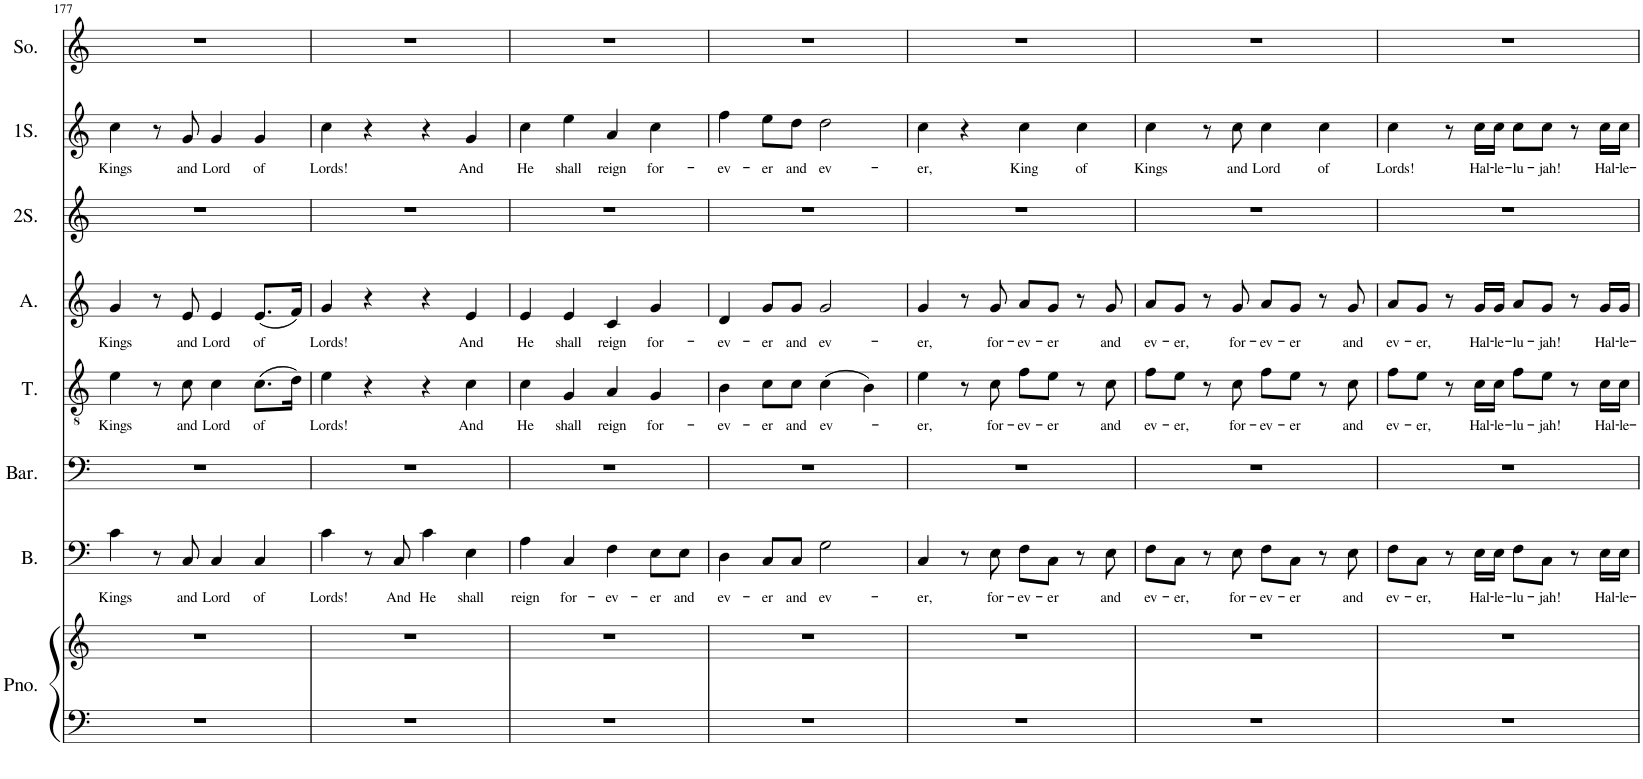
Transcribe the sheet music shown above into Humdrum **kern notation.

**kern	**kern	**kern	**text	**kern	**kern	**text	**kern	**text	**kern	**kern	**text	**kern
*part8	*part8	*part7	*part7	*part6	*part5	*part5	*part4	*part4	*part3	*part2	*part2	*part1
*staff9	*staff8	*staff7	*staff7	*staff6	*staff5	*staff5	*staff4	*staff4	*staff3	*staff2	*staff2	*staff1
*I"Piano	*	*I"Bass	*	*I"Baritone	*I"Tenor	*	*I"Alto	*	*I"2.Soprano	*I"1.Soprano	*	*I"Solo
*I'Pno.	*	*I'B.	*	*I'Bar.	*I'T.	*	*I'A.	*	*I'2S.	*I'1S.	*	*I'So.
!!LO:PB:g=z
*clefF4	*clefG2	*clefF4	*	*clefF4	*clefGv2	*	*clefG2	*	*clefG2	*clefG2	*	*clefG2
*k[]	*k[]	*k[]	*	*k[]	*k[]	*	*k[]	*	*k[]	*k[]	*	*k[]
*M4/4	*M4/4	*M4/4	*	*M4/4	*M4/4	*	*M4/4	*	*M4/4	*M4/4	*	*M4/4
=177	=177	=177	=177	=177	=177	=177	=177	=177	=177	=177	=177	=177
!	!	!	!LO:LY:b	!	!	!LO:LY:b	!	!LO:LY:b	!	!	!LO:LY:b	!
1r	1r	4c\	Kings	1r	4e\	Kings	4g/	Kings	1r	4cc\	Kings	1r
.	.	8r	.	.	8r	.	8r	.	.	8r	.	.
!	!	!	!LO:LY:b	!	!	!LO:LY:b	!	!LO:LY:b	!	!	!LO:LY:b	!
.	.	8C/	and	.	8c\	and	8e/	and	.	8g/	and	.
!	!	!	!LO:LY:b	!	!	!LO:LY:b	!	!LO:LY:b	!	!	!LO:LY:b	!
.	.	4C/	Lord	.	4c\	Lord	4e/	Lord	.	4g/	Lord	.
!	!	!	!LO:LY:b	!	!	!LO:LY:b	!	!LO:LY:b	!	!	!LO:LY:b	!
.	.	4C/	of	.	(8.c\L	of	(8.e/L	of	.	4g/	of	.
.	.	.	.	.	16d\Jk)	.	16f/Jk)	.	.	.	.	.
=178	=178	=178	=178	=178	=178	=178	=178	=178	=178	=178	=178	=178
!	!	!	!LO:LY:b	!	!	!LO:LY:b	!	!LO:LY:b	!	!	!LO:LY:b	!
1r	1r	4c\	Lords!	1r	4e\	Lords!	4g/	Lords!	1r	4cc\	Lords!	1r
.	.	8r	.	.	4r	.	4r	.	.	4r	.	.
!	!	!	!LO:LY:b	!	!	!	!	!	!	!	!	!
.	.	8C/	And	.	.	.	.	.	.	.	.	.
!	!	!	!LO:LY:b	!	!	!	!	!	!	!	!	!
.	.	4c\	He	.	4r	.	4r	.	.	4r	.	.
!	!	!	!LO:LY:b	!	!	!LO:LY:b	!	!LO:LY:b	!	!	!LO:LY:b	!
.	.	4E\	shall	.	4c\	And	4e/	And	.	4g/	And	.
=179	=179	=179	=179	=179	=179	=179	=179	=179	=179	=179	=179	=179
!	!	!	!LO:LY:b	!	!	!LO:LY:b	!	!LO:LY:b	!	!	!LO:LY:b	!
1r	1r	4A\	reign	1r	4c\	He	4e/	He	1r	4cc\	He	1r
!	!	!	!LO:LY:b	!	!	!LO:LY:b	!	!LO:LY:b	!	!	!LO:LY:b	!
.	.	4C/	for-	.	4G/	shall	4e/	shall	.	4ee\	shall	.
!	!	!	!LO:LY:b	!	!	!LO:LY:b	!	!LO:LY:b	!	!	!LO:LY:b	!
.	.	4F\	-ev-	.	4A/	reign	4c/	reign	.	4a/	reign	.
!	!	!	!LO:LY:b	!	!	!LO:LY:b	!	!LO:LY:b	!	!	!LO:LY:b	!
.	.	8E\L	-er	.	4G/	for-	4g/	for-	.	4cc\	for-	.
!	!	!	!LO:LY:b	!	!	!	!	!	!	!	!	!
.	.	8E\J	and	.	.	.	.	.	.	.	.	.
=180	=180	=180	=180	=180	=180	=180	=180	=180	=180	=180	=180	=180
!	!	!	!LO:LY:b	!	!	!LO:LY:b	!	!LO:LY:b	!	!	!LO:LY:b	!
1r	1r	4D\	ev-	1r	4B\	-ev-	4d/	-ev-	1r	4ff\	-ev-	1r
!	!	!	!LO:LY:b	!	!	!LO:LY:b	!	!LO:LY:b	!	!	!LO:LY:b	!
.	.	8C/L	-er	.	8c\L	-er	8g/L	-er	.	8ee\L	-er	.
!	!	!	!LO:LY:b	!	!	!LO:LY:b	!	!LO:LY:b	!	!	!LO:LY:b	!
.	.	8C/J	and	.	8c\J	and	8g/J	and	.	8dd\J	and	.
!	!	!	!LO:LY:b	!	!	!LO:LY:b	!	!LO:LY:b	!	!	!LO:LY:b	!
.	.	2G\	ev-	.	(4c\	ev-	2g/	ev-	.	2dd\	ev-	.
.	.	.	.	.	4B\)	.	.	.	.	.	.	.
=181	=181	=181	=181	=181	=181	=181	=181	=181	=181	=181	=181	=181
!	!	!	!LO:LY:b	!	!	!LO:LY:b	!	!LO:LY:b	!	!	!LO:LY:b	!
1r	1r	4C/	-er,	1r	4e\	-er,	4g/	-er,	1r	4cc\	-er,	1r
.	.	8r	.	.	8r	.	8r	.	.	4r	.	.
!	!	!	!LO:LY:b	!	!	!LO:LY:b	!	!LO:LY:b	!	!	!	!
.	.	8E\	for-	.	8c\	for-	8g/	for-	.	.	.	.
!	!	!	!LO:LY:b	!	!	!LO:LY:b	!	!LO:LY:b	!	!	!LO:LY:b	!
.	.	8F\L	-ev-	.	8f\L	-ev-	8a/L	-ev-	.	4cc\	King	.
!	!	!	!LO:LY:b	!	!	!LO:LY:b	!	!LO:LY:b	!	!	!	!
.	.	8C\J	-er	.	8e\J	-er	8g/J	-er	.	.	.	.
!	!	!	!	!	!	!	!	!	!	!	!LO:LY:b	!
.	.	8r	.	.	8r	.	8r	.	.	4cc\	of	.
!	!	!	!LO:LY:b	!	!	!LO:LY:b	!	!LO:LY:b	!	!	!	!
.	.	8E\	and	.	8c\	and	8g/	and	.	.	.	.
=182	=182	=182	=182	=182	=182	=182	=182	=182	=182	=182	=182	=182
!	!	!	!LO:LY:b	!	!	!LO:LY:b	!	!LO:LY:b	!	!	!LO:LY:b	!
1r	1r	8F\L	ev-	1r	8f\L	ev-	8a/L	ev-	1r	4cc\	Kings	1r
!	!	!	!LO:LY:b	!	!	!LO:LY:b	!	!LO:LY:b	!	!	!	!
.	.	8C\J	-er,	.	8e\J	-er,	8g/J	-er,	.	.	.	.
.	.	8r	.	.	8r	.	8r	.	.	8r	.	.
!	!	!	!LO:LY:b	!	!	!LO:LY:b	!	!LO:LY:b	!	!	!LO:LY:b	!
.	.	8E\	for-	.	8c\	for-	8g/	for-	.	8cc\	and	.
!	!	!	!LO:LY:b	!	!	!LO:LY:b	!	!LO:LY:b	!	!	!LO:LY:b	!
.	.	8F\L	-ev-	.	8f\L	-ev-	8a/L	-ev-	.	4cc\	Lord	.
!	!	!	!LO:LY:b	!	!	!LO:LY:b	!	!LO:LY:b	!	!	!	!
.	.	8C\J	-er	.	8e\J	-er	8g/J	-er	.	.	.	.
!	!	!	!	!	!	!	!	!	!	!	!LO:LY:b	!
.	.	8r	.	.	8r	.	8r	.	.	4cc\	of	.
!	!	!	!LO:LY:b	!	!	!LO:LY:b	!	!LO:LY:b	!	!	!	!
.	.	8E\	and	.	8c\	and	8g/	and	.	.	.	.
=183	=183	=183	=183	=183	=183	=183	=183	=183	=183	=183	=183	=183
!	!	!	!LO:LY:b	!	!	!LO:LY:b	!	!LO:LY:b	!	!	!LO:LY:b	!
1r	1r	8F\L	ev-	1r	8f\L	ev-	8a/L	ev-	1r	4cc\	Lords!	1r
!	!	!	!LO:LY:b	!	!	!LO:LY:b	!	!LO:LY:b	!	!	!	!
.	.	8C\J	-er,	.	8e\J	-er,	8g/J	-er,	.	.	.	.
.	.	8r	.	.	8r	.	8r	.	.	8r	.	.
!	!	!	!LO:LY:b	!	!	!LO:LY:b	!	!LO:LY:b	!	!	!LO:LY:b	!
.	.	16E\LL	Hal-	.	16c\LL	Hal-	16g/LL	Hal-	.	16cc\LL	Hal-	.
!	!	!	!LO:LY:b	!	!	!LO:LY:b	!	!LO:LY:b	!	!	!LO:LY:b	!
.	.	16E\JJ	-le-	.	16c\JJ	-le-	16g/JJ	-le-	.	16cc\JJ	-le-	.
!	!	!	!LO:LY:b	!	!	!LO:LY:b	!	!LO:LY:b	!	!	!LO:LY:b	!
.	.	8F\L	-lu-	.	8f\L	-lu-	8a/L	-lu-	.	8cc\L	-lu-	.
!	!	!	!LO:LY:b	!	!	!LO:LY:b	!	!LO:LY:b	!	!	!LO:LY:b	!
.	.	8C\J	-jah!	.	8e\J	-jah!	8g/J	-jah!	.	8cc\J	-jah!	.
.	.	8r	.	.	8r	.	8r	.	.	8r	.	.
!	!	!	!LO:LY:b	!	!	!LO:LY:b	!	!LO:LY:b	!	!	!LO:LY:b	!
.	.	16E\LL	Hal-	.	16c\LL	Hal-	16g/LL	Hal-	.	16cc\LL	Hal-	.
!	!	!	!LO:LY:b	!	!	!LO:LY:b	!	!LO:LY:b	!	!	!LO:LY:b	!
.	.	16E\JJ	-le-	.	16c\JJ	-le-	16g/JJ	-le-	.	16cc\JJ	-le-	.
=	=	=	=	=	=	=	=	=	=	=	=	=
*-	*-	*-	*-	*-	*-	*-	*-	*-	*-	*-	*-	*-
